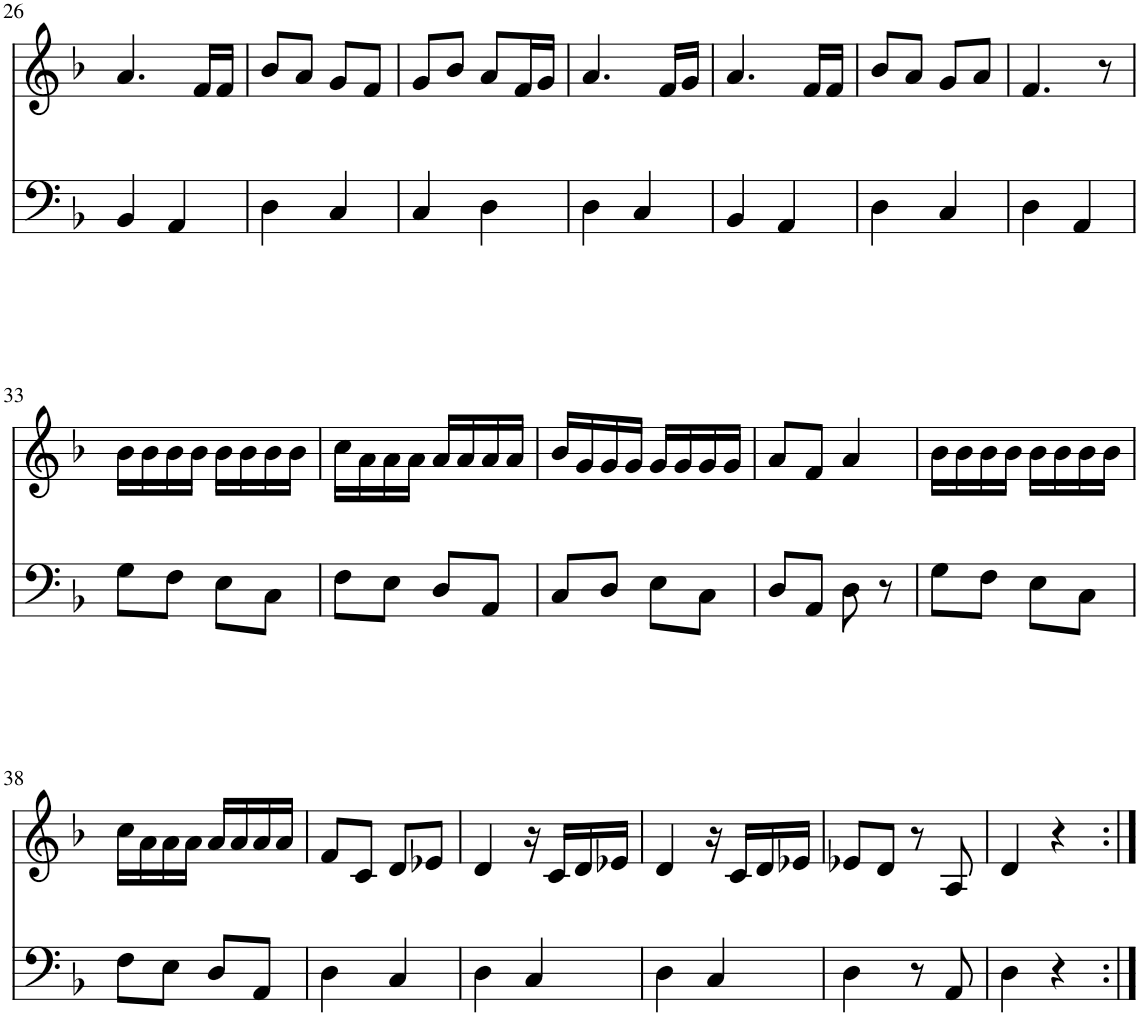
**kern	**kern
*part2	*part1
*staff2	*staff1
*I"Cello	*I"Klarinet in Bb
!!LO:PB:g=z
*clefF4	*clefG2
*	*ITrd1c2
*k[b-]	*k[b-]
*M2/4	*M2/4
=26	=26
4BB-/	4.a/
4AA/	.
.	16f/LL
.	16f/JJ
=27	=27
4D\	8b-/L
.	8a/J
4C/	8g/L
.	8f/J
=28	=28
4C/	8g/L
.	8b-/J
4D\	8a/L
.	16f/L
.	16g/JJ
=29	=29
4D\	4.a/
4C/	.
.	16f/LL
.	16g/JJ
=30	=30
4BB-/	4.a/
4AA/	.
.	16f/LL
.	16f/JJ
=31	=31
4D\	8b-/L
.	8a/J
4C/	8g/L
.	8a/J
=32	=32
4D\	4.f/
4AA/	.
.	8r
!!LO:LB:g=z
=33	=33
8G\L	16b-\LL
.	16b-\
8F\J	16b-\
.	16b-\JJ
8E\L	16b-\LL
.	16b-\
8C\J	16b-\
.	16b-\JJ
=34	=34
8F\L	16cc\LL
.	16a\
8E\J	16a\
.	16a\JJ
8D/L	16a/LL
.	16a/
8AA/J	16a/
.	16a/JJ
=35	=35
8C/L	16b-/LL
.	16g/
8D/J	16g/
.	16g/JJ
8E\L	16g/LL
.	16g/
8C\J	16g/
.	16g/JJ
=36	=36
8D/L	8a/L
8AA/J	8f/J
8D\	4a/
8r	.
=37	=37
8G\L	16b-\LL
.	16b-\
8F\J	16b-\
.	16b-\JJ
8E\L	16b-\LL
.	16b-\
8C\J	16b-\
.	16b-\JJ
!!LO:LB:g=z
=38	=38
8F\L	16cc\LL
.	16a\
8E\J	16a\
.	16a\JJ
8D/L	16a/LL
.	16a/
8AA/J	16a/
.	16a/JJ
=39	=39
4D\	8f/L
.	8c/J
4C/	8d/L
.	8e-X/J
=40	=40
4D\	4d/
4C/	16r
.	16c/LL
.	16d/
.	16e-X/JJ
=41	=41
4D\	4d/
4C/	16r
.	16c/LL
.	16d/
.	16e-X/JJ
=42	=42
4D\	8e-X/L
.	8d/J
8r	8r
8AA/	8A/
=43	=43
4D\	4d/
4r	4r
=:|!	=:|!
*-	*-
